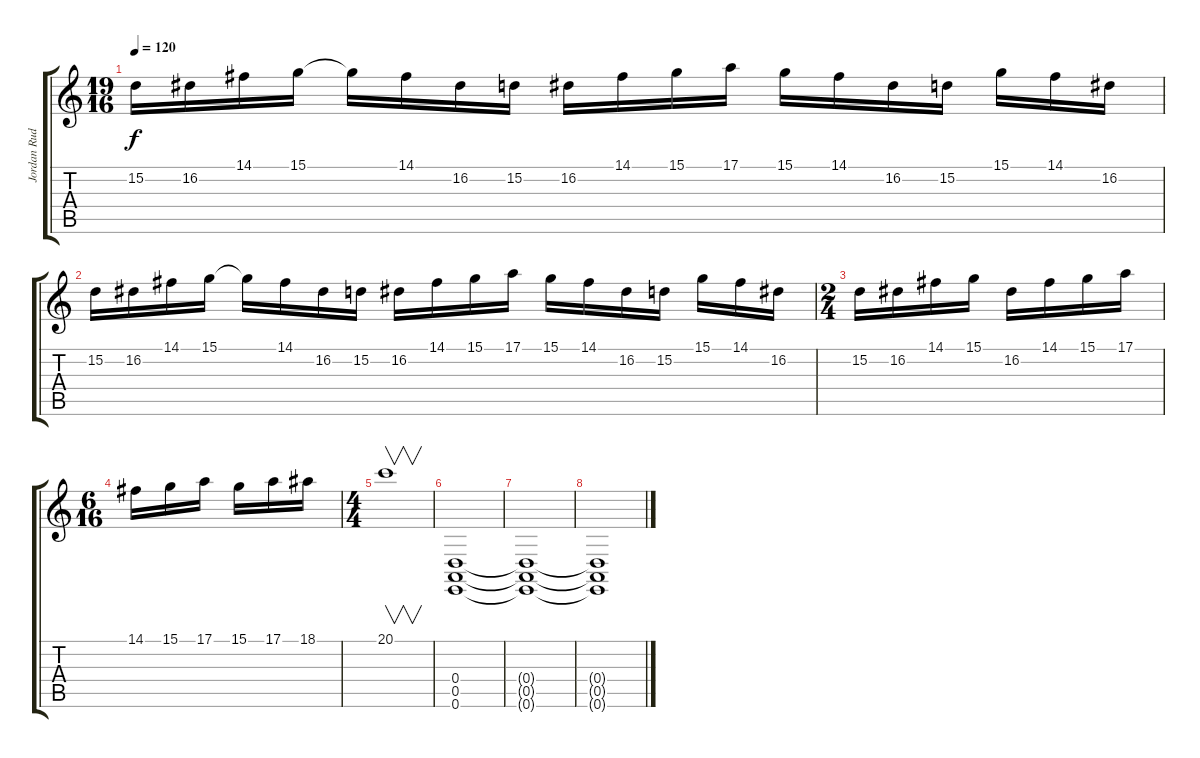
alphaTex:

\track ("Jordan Rudess - Keyboard" "Jordan Rud") {instrument sitar}
\staff {score tabs}
\tuning (E4 B3 G3 D3 A2 E2) {hide}
\ts (19 16)
\tempo 120
\clef g2
\ks c
15.2.16{dy f} 16.2.16 14.1.16 15.1.16 15.1{t}.16 14.1.16 16.2.16 15.2.16 16.2.16 14.1.16 15.1.16 17.1.16 15.1.16 14.1.16 16.2.16 15.2.16 15.1.16 14.1.16 16.2.16 |
15.2.16 16.2.16 14.1.16 15.1.16 15.1{t}.16 14.1.16 16.2.16 15.2.16 16.2.16 14.1.16 15.1.16 17.1.16 15.1.16 14.1.16 16.2.16 15.2.16 15.1.16 14.1.16 16.2.16 |
\ts (2 4)
15.2.16 16.2.16 14.1.16 15.1.16 16.2.16 14.1.16 15.1.16 17.1.16 |
\ts (6 16)
14.1.16 15.1.16 17.1.16 15.1.16 17.1.16 18.1.16 |
\ts (4 4)
20.1.1{v} |
(0.4 0.5 0.6).1 |
(0.4{t} 0.5{t} 0.6{t}).1 |
(0.4{t} 0.5{t} 0.6{t}).1
